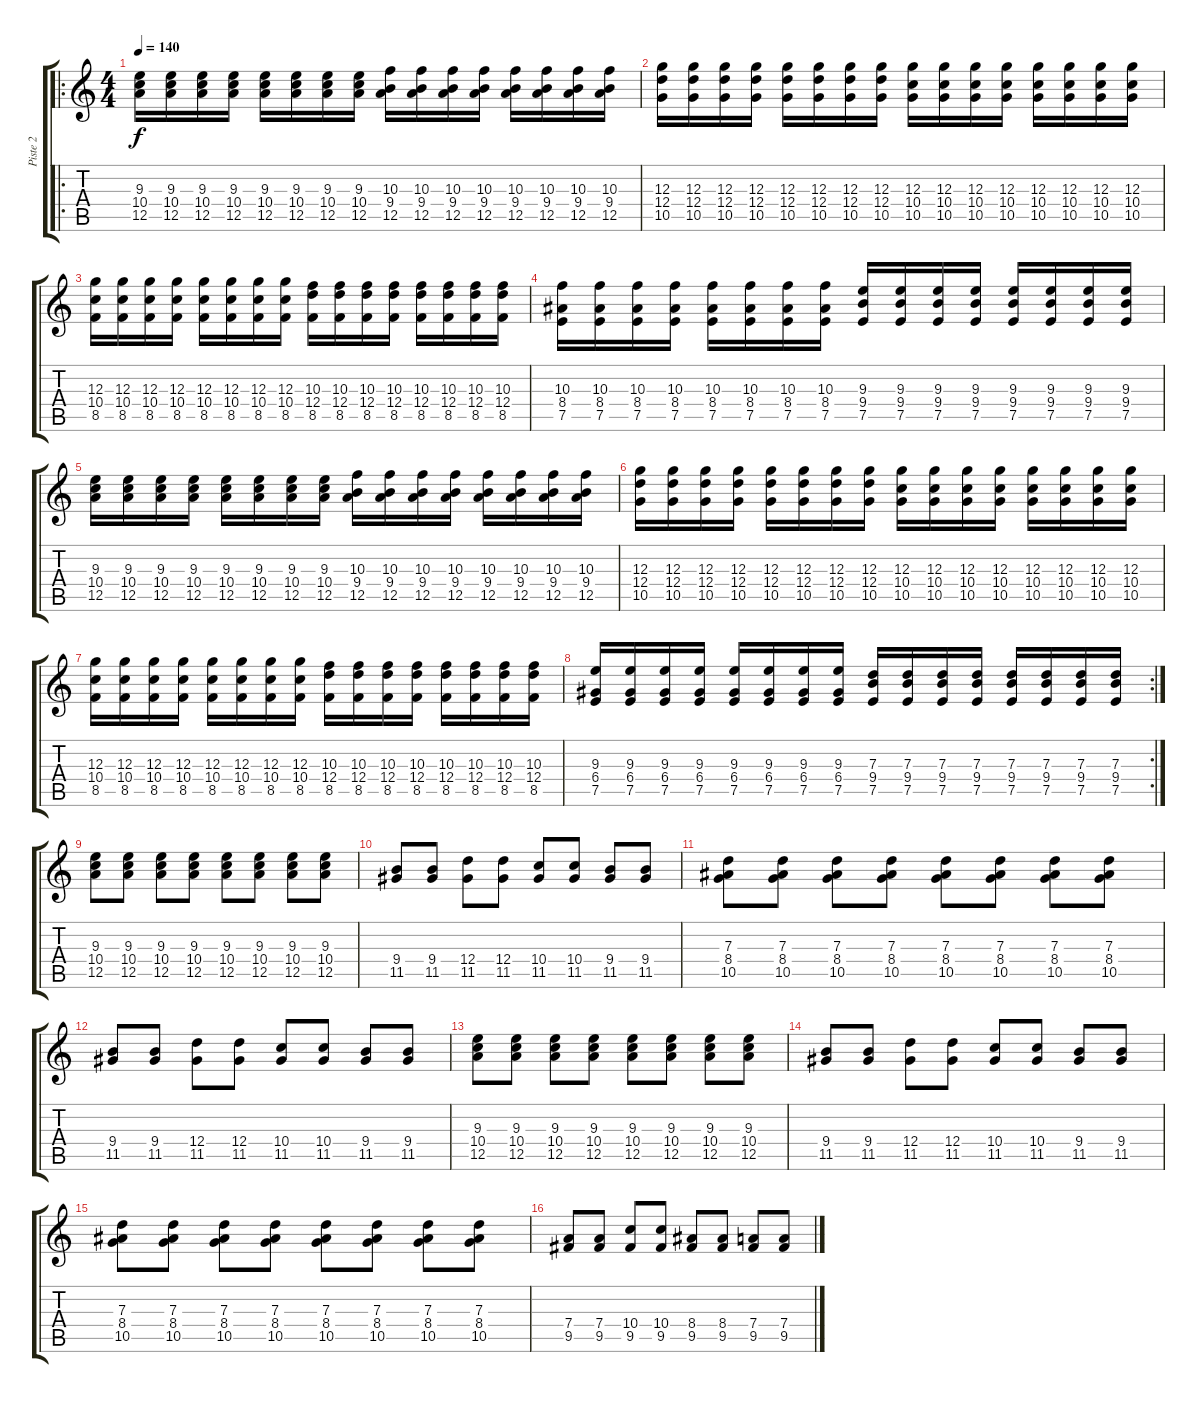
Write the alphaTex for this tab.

\track ("Piste 2" "Piste 2") {instrument distortionguitar}
\staff {score tabs}
\tuning (E4 B3 G3 D3 A2 E2) {hide}
\ro
\ts (4 4)
\tempo 140
\clef g2
\ks c
(9.3 10.4 12.5).16{dy f} (9.3 10.4 12.5).16 (9.3 10.4 12.5).16 (9.3 10.4 12.5).16 (9.3 10.4 12.5).16 (9.3 10.4 12.5).16 (9.3 10.4 12.5).16 (9.3 10.4 12.5).16 (10.3 9.4 12.5).16 (10.3 9.4 12.5).16 (10.3 9.4 12.5).16 (10.3 9.4 12.5).16 (10.3 9.4 12.5).16 (10.3 9.4 12.5).16 (10.3 9.4 12.5).16 (10.3 9.4 12.5).16 |
(12.3 12.4 10.5).16 (12.3 12.4 10.5).16 (12.3 12.4 10.5).16 (12.3 12.4 10.5).16 (12.3 12.4 10.5).16 (12.3 12.4 10.5).16 (12.3 12.4 10.5).16 (12.3 12.4 10.5).16 (12.3 10.4 10.5).16 (12.3 10.4 10.5).16 (12.3 10.4 10.5).16 (12.3 10.4 10.5).16 (12.3 10.4 10.5).16 (12.3 10.4 10.5).16 (12.3 10.4 10.5).16 (12.3 10.4 10.5).16 |
(12.3 10.4 8.5).16 (12.3 10.4 8.5).16 (12.3 10.4 8.5).16 (12.3 10.4 8.5).16 (12.3 10.4 8.5).16 (12.3 10.4 8.5).16 (12.3 10.4 8.5).16 (12.3 10.4 8.5).16 (10.3 12.4 8.5).16 (10.3 12.4 8.5).16 (10.3 12.4 8.5).16 (10.3 12.4 8.5).16 (10.3 12.4 8.5).16 (10.3 12.4 8.5).16 (10.3 12.4 8.5).16 (10.3 12.4 8.5).16 |
(10.3 8.4 7.5).16 (10.3 8.4 7.5).16 (10.3 8.4 7.5).16 (10.3 8.4 7.5).16 (10.3 8.4 7.5).16 (10.3 8.4 7.5).16 (10.3 8.4 7.5).16 (10.3 8.4 7.5).16 (9.3 9.4 7.5).16 (9.3 9.4 7.5).16 (9.3 9.4 7.5).16 (9.3 9.4 7.5).16 (9.3 9.4 7.5).16 (9.3 9.4 7.5).16 (9.3 9.4 7.5).16 (9.3 9.4 7.5).16 |
(9.3 10.4 12.5).16 (9.3 10.4 12.5).16 (9.3 10.4 12.5).16 (9.3 10.4 12.5).16 (9.3 10.4 12.5).16 (9.3 10.4 12.5).16 (9.3 10.4 12.5).16 (9.3 10.4 12.5).16 (10.3 9.4 12.5).16 (10.3 9.4 12.5).16 (10.3 9.4 12.5).16 (10.3 9.4 12.5).16 (10.3 9.4 12.5).16 (10.3 9.4 12.5).16 (10.3 9.4 12.5).16 (10.3 9.4 12.5).16 |
(12.3 12.4 10.5).16 (12.3 12.4 10.5).16 (12.3 12.4 10.5).16 (12.3 12.4 10.5).16 (12.3 12.4 10.5).16 (12.3 12.4 10.5).16 (12.3 12.4 10.5).16 (12.3 12.4 10.5).16 (12.3 10.4 10.5).16 (12.3 10.4 10.5).16 (12.3 10.4 10.5).16 (12.3 10.4 10.5).16 (12.3 10.4 10.5).16 (12.3 10.4 10.5).16 (12.3 10.4 10.5).16 (12.3 10.4 10.5).16 |
(12.3 10.4 8.5).16 (12.3 10.4 8.5).16 (12.3 10.4 8.5).16 (12.3 10.4 8.5).16 (12.3 10.4 8.5).16 (12.3 10.4 8.5).16 (12.3 10.4 8.5).16 (12.3 10.4 8.5).16 (10.3 12.4 8.5).16 (10.3 12.4 8.5).16 (10.3 12.4 8.5).16 (10.3 12.4 8.5).16 (10.3 12.4 8.5).16 (10.3 12.4 8.5).16 (10.3 12.4 8.5).16 (10.3 12.4 8.5).16 |
\rc 2
(9.3 6.4 7.5).16 (9.3 6.4 7.5).16 (9.3 6.4 7.5).16 (9.3 6.4 7.5).16 (9.3 6.4 7.5).16 (9.3 6.4 7.5).16 (9.3 6.4 7.5).16 (9.3 6.4 7.5).16 (7.3 9.4 7.5).16 (7.3 9.4 7.5).16 (7.3 9.4 7.5).16 (7.3 9.4 7.5).16 (7.3 9.4 7.5).16 (7.3 9.4 7.5).16 (7.3 9.4 7.5).16 (7.3 9.4 7.5).16 |
(9.3 10.4 12.5).8 (9.3 10.4 12.5).8 (9.3 10.4 12.5).8 (9.3 10.4 12.5).8 (9.3 10.4 12.5).8 (9.3 10.4 12.5).8 (9.3 10.4 12.5).8 (9.3 10.4 12.5).8 |
(9.4 11.5).8 (9.4 11.5).8 (12.4 11.5).8 (12.4 11.5).8 (10.4 11.5).8 (10.4 11.5).8 (9.4 11.5).8 (9.4 11.5).8 |
(7.3 8.4 10.5).8 (7.3 8.4 10.5).8 (7.3 8.4 10.5).8 (7.3 8.4 10.5).8 (7.3 8.4 10.5).8 (7.3 8.4 10.5).8 (7.3 8.4 10.5).8 (7.3 8.4 10.5).8 |
(9.4 11.5).8 (9.4 11.5).8 (12.4 11.5).8 (12.4 11.5).8 (10.4 11.5).8 (10.4 11.5).8 (9.4 11.5).8 (9.4 11.5).8 |
(9.3 10.4 12.5).8 (9.3 10.4 12.5).8 (9.3 10.4 12.5).8 (9.3 10.4 12.5).8 (9.3 10.4 12.5).8 (9.3 10.4 12.5).8 (9.3 10.4 12.5).8 (9.3 10.4 12.5).8 |
(9.4 11.5).8 (9.4 11.5).8 (12.4 11.5).8 (12.4 11.5).8 (10.4 11.5).8 (10.4 11.5).8 (9.4 11.5).8 (9.4 11.5).8 |
(7.3 8.4 10.5).8 (7.3 8.4 10.5).8 (7.3 8.4 10.5).8 (7.3 8.4 10.5).8 (7.3 8.4 10.5).8 (7.3 8.4 10.5).8 (7.3 8.4 10.5).8 (7.3 8.4 10.5).8 |
(7.4 9.5).8 (7.4 9.5).8 (10.4 9.5).8 (10.4 9.5).8 (8.4 9.5).8 (8.4 9.5).8 (7.4 9.5).8 (7.4 9.5).8
